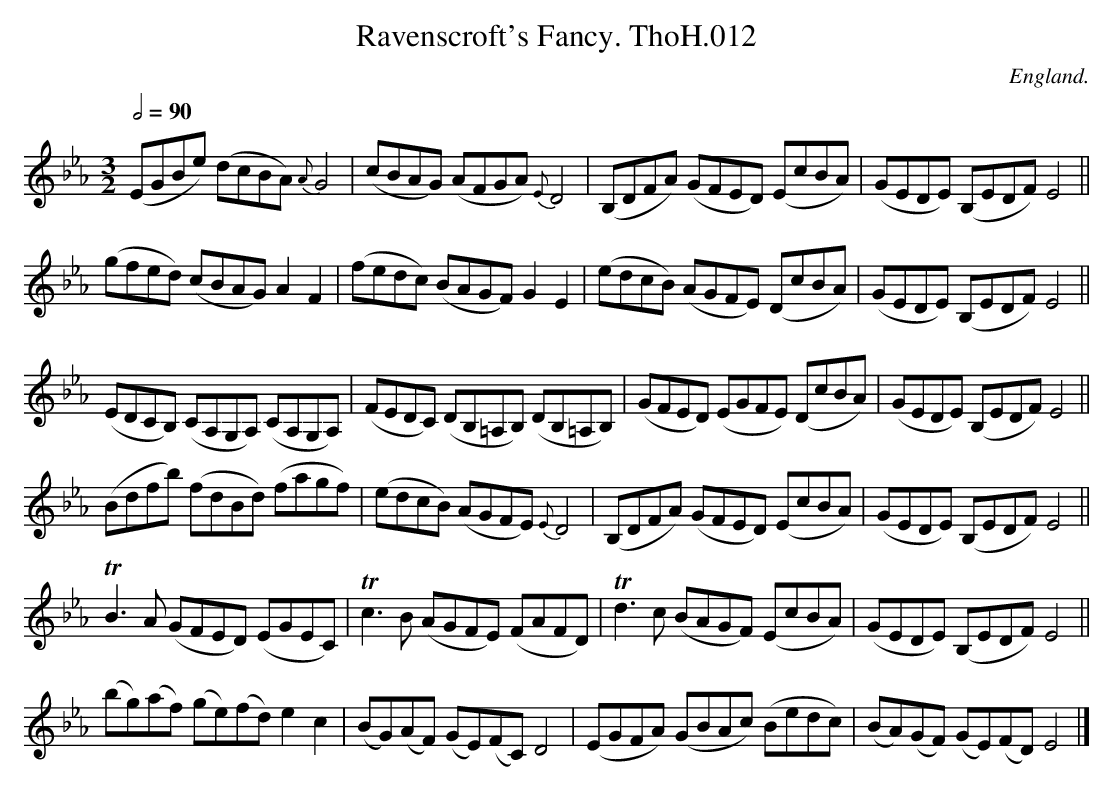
X:1
T:Ravenscroft's Fancy. ThoH.012
Q:1/2=90
M:3/2
L:1/8
O:England.
K:Eb
(EGBe) (dcBA) {A}G4|(cBAG) (AFGA){E}D4|(B,DFA) (GFED) (EcBA)|(GEDE) (B,EDF)E4||
(gfed) (cBAG)A2F2|(fedc) (BAGF)G2E2|(edcB) (AGFE) (DcBA)|(GEDE) (B,EDF)E4||
(EDCB,) (CA,G,A,) (CA,G,A,)|(FEDC) (DB,=A,B,) (DB,=A,B,)|(GFED) (EGFE) (DcBA)|(GEDE) (B,EDF)E4||
(Bdfb) (fdBd) (fagf)|(edcB) (AGFE){E}D4|(B,DFA) (GFED) (EcBA)|(GEDE) (B,EDF)E4||
TB3A (GFED) (EGEC)|Tc3B (AGFE) (FAFD)|Td3c (BAGF) (EcBA)|(GEDE) (B,EDF)E4||
(bg)(af) (ge)(fd)e2c2|(BG)(AF) (GE)(FC) D4|(EGFA) (GBAc) (Bedc)|(BA)(GF) (GE)(FD)E4|]
